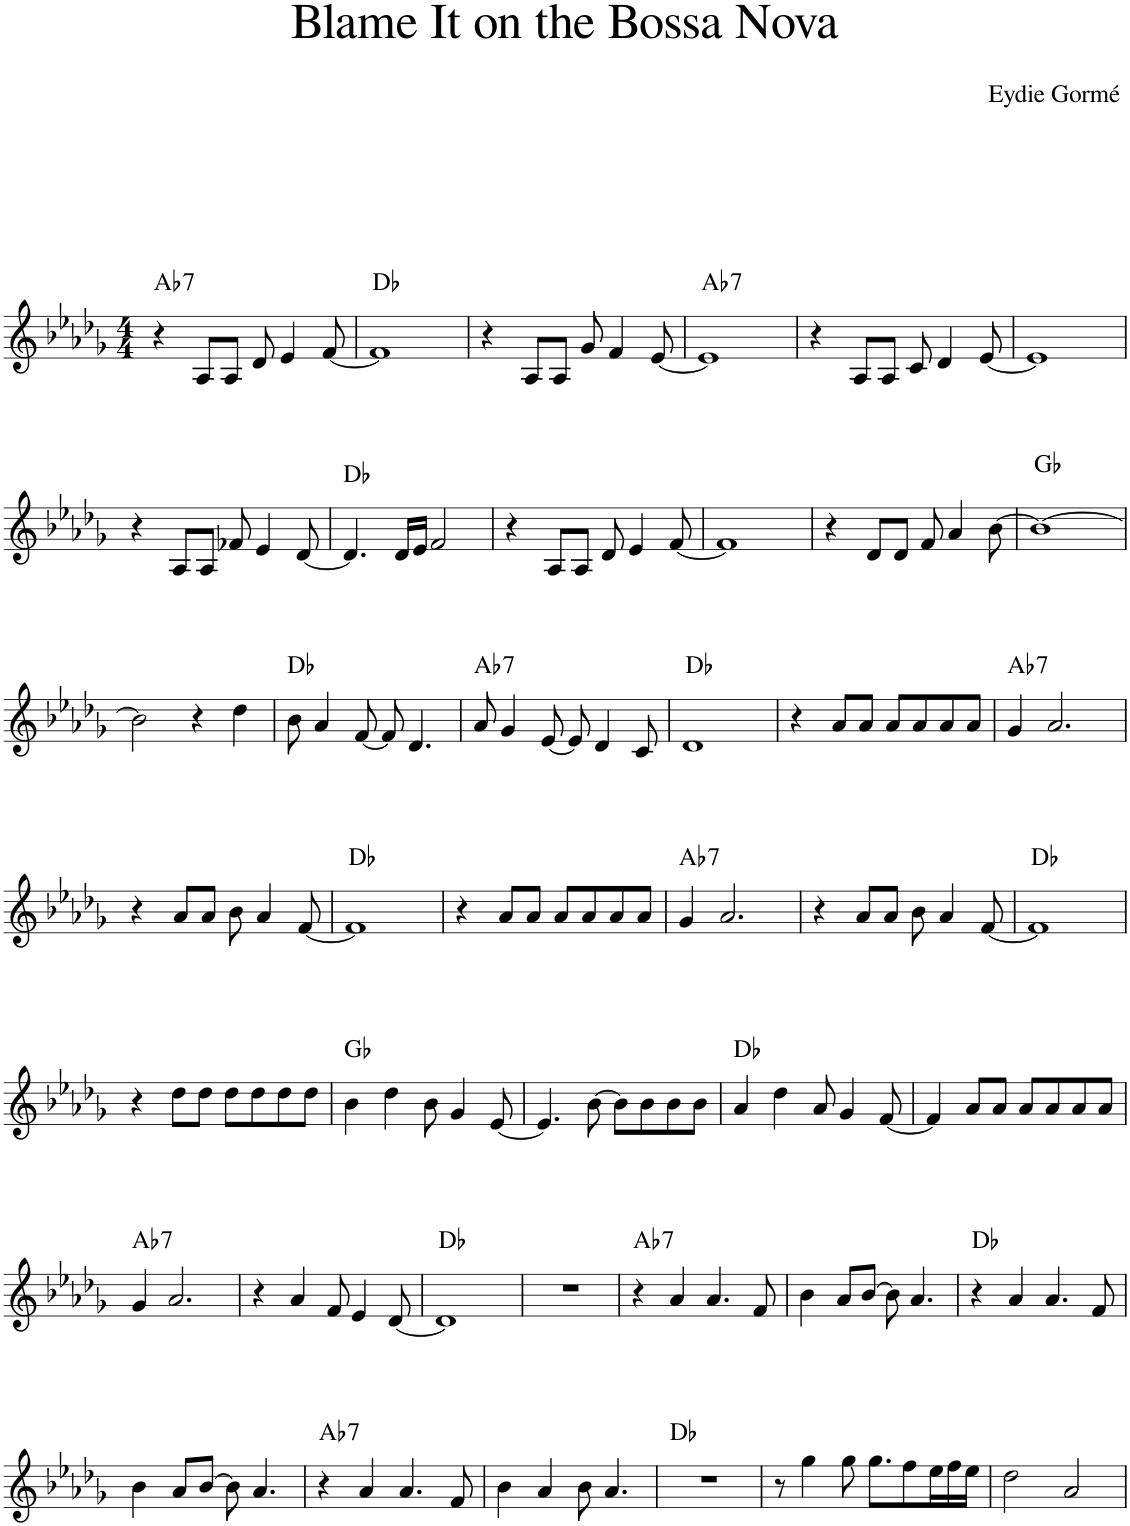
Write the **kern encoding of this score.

**kern	**harte
*part1	*part1
*staff1	*
*I"Piano	*
*I'Pno.	*
*clefG2	*
*k[b-e-a-d-g-]	*
*M4/4	*
=1	=1
!	!LO:H:kt=7
4r	Ab:7
8A-/L	.
8A-/J	.
8d-/	.
4e-/	.
[8f/	.
=2	=2
1f]	Db:maj
=3	=3
4r	.
8A-/L	.
8A-/J	.
8g-/	.
4f/	.
[8e-/	.
=4	=4
!	!LO:H:kt=7
1e-]	Ab:7
=5	=5
4r	.
8A-/L	.
8A-/J	.
8c/	.
4d-/	.
[8e-/	.
=6	=6
1e-]	.
!!LO:LB:g=z
=7	=7
4r	.
8A-/L	.
8A-/J	.
8f-X/	.
4e-/	.
[8d-/	.
=8	=8
4.d-/]	Db:maj
16d-/LL	.
16e-/JJ	.
2f/	.
=9	=9
4r	.
8A-/L	.
8A-/J	.
8d-/	.
4e-/	.
[8f/	.
=10	=10
1f]	.
=11	=11
4r	.
8d-/L	.
8d-/J	.
8f/	.
4a-/	.
[8b-\	.
=12	=12
1b-_	Gb:maj
!!LO:LB:g=z
=13	=13
2b-\]	.
4r	.
4dd-\	.
=14	=14
8b-\	Db:maj
4a-/	.
[8f/	.
8f/]	.
4.d-/	.
=15	=15
!	!LO:H:kt=7
8a-/	Ab:7
4g-/	.
[8e-/	.
8e-/]	.
4d-/	.
8c/	.
=16	=16
1d-	Db:maj
=17	=17
4r	.
8a-/L	.
8a-/J	.
8a-/L	.
8a-/	.
8a-/	.
8a-/J	.
=18	=18
!	!LO:H:kt=7
4g-/	Ab:7
2.a-/	.
!!LO:LB:g=z
=19	=19
4r	.
8a-/L	.
8a-/J	.
8b-\	.
4a-/	.
[8f/	.
=20	=20
1f]	Db:maj
=21	=21
4r	.
8a-/L	.
8a-/J	.
8a-/L	.
8a-/	.
8a-/	.
8a-/J	.
=22	=22
!	!LO:H:kt=7
4g-/	Ab:7
2.a-/	.
=23	=23
4r	.
8a-/L	.
8a-/J	.
8b-\	.
4a-/	.
[8f/	.
=24	=24
1f]	Db:maj
!!LO:LB:g=z
=25	=25
4r	.
8dd-\L	.
8dd-\J	.
8dd-\L	.
8dd-\	.
8dd-\	.
8dd-\J	.
=26	=26
4b-\	Gb:maj
4dd-\	.
8b-\	.
4g-/	.
[8e-/	.
=27	=27
4.e-/]	.
[8b-\	.
8b-\L]	.
8b-\	.
8b-\	.
8b-\J	.
=28	=28
4a-/	Db:maj
4dd-\	.
8a-/	.
4g-/	.
[8f/	.
=29	=29
4f/]	.
8a-/L	.
8a-/J	.
8a-/L	.
8a-/	.
8a-/	.
8a-/J	.
!!LO:LB:g=z
=30	=30
!	!LO:H:kt=7
4g-/	Ab:7
2.a-/	.
=31	=31
4r	.
4a-/	.
8f/	.
4e-/	.
[8d-/	.
=32	=32
1d-]	Db:maj
=33	=33
1r	.
=34	=34
!	!LO:H:kt=7
4r	Ab:7
4a-/	.
4.a-/	.
8f/	.
=35	=35
4b-\	.
8a-/L	.
[8b-/J	.
8b-\]	.
4.a-/	.
=36	=36
4r	Db:maj
4a-/	.
4.a-/	.
8f/	.
!!LO:LB:g=z
=37	=37
4b-\	.
8a-/L	.
[8b-/J	.
8b-\]	.
4.a-/	.
=38	=38
!	!LO:H:kt=7
4r	Ab:7
4a-/	.
4.a-/	.
8f/	.
=39	=39
4b-\	.
4a-/	.
8b-\	.
4.a-/	.
=40	=40
1r	Db:maj
=41	=41
8r	.
4gg-\	.
8gg-\	.
8.gg-\L	.
8ff\	.
16ee-\L	.
16ff\	.
16ee-\JJ	.
=42	=42
2dd-\	.
2a-/	.
=	=
*-	*-
